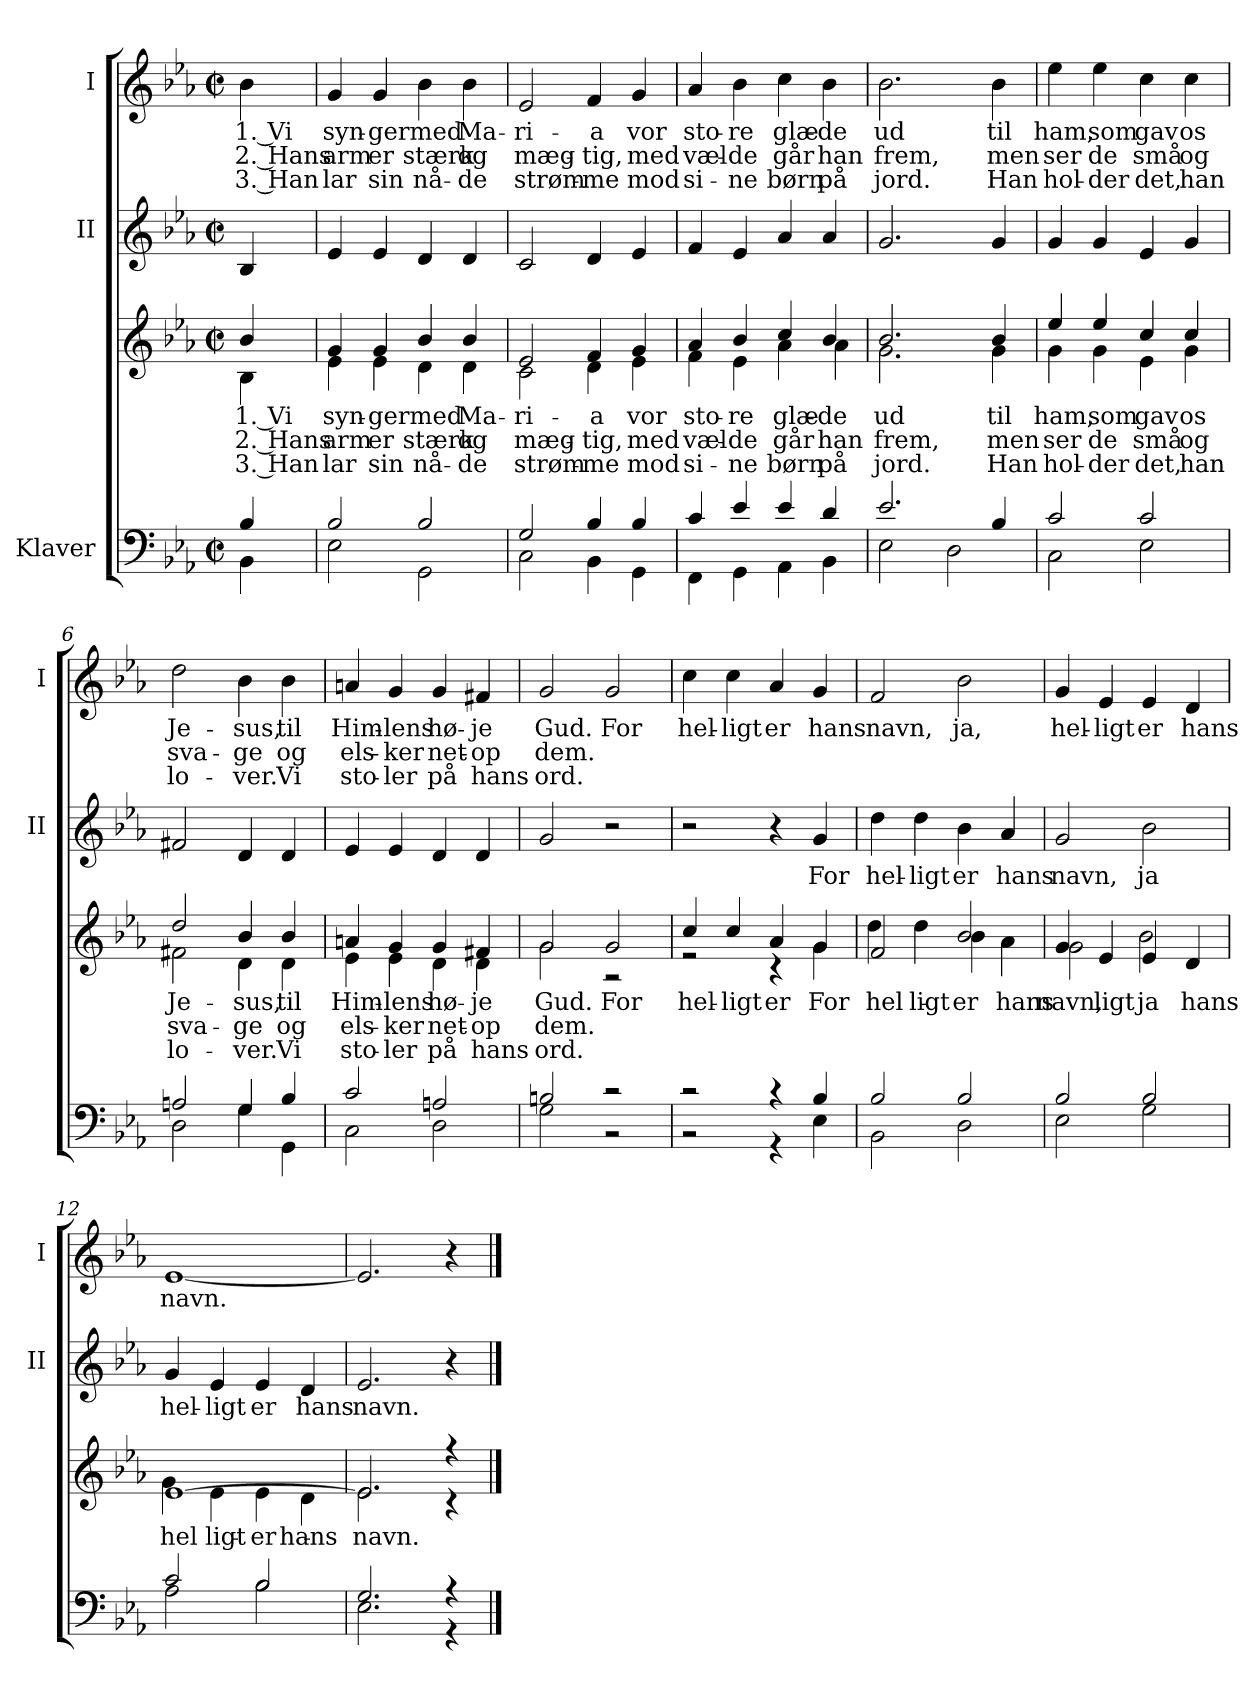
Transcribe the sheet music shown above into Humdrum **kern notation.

**kern	**kern	**text	**text	**text	**kern	**text	**kern	**text	**text	**text
*part3	*part3	*part3	*part3	*part3	*part2	*part2	*part1	*part1	*part1	*part1
*staff4	*staff3	*staff3	*staff3	*staff3	*staff2	*staff2	*staff1	*staff1	*staff1	*staff1
*I"Klaver	*	*	*	*	*I"II	*	*I"I	*	*	*
*	*	*	*	*	*I'II	*	*I'I	*	*	*
*clefF4	*clefG2	*	*	*	*clefG2	*	*clefG2	*	*	*
*k[b-e-a-]	*k[b-e-a-]	*	*	*	*k[b-e-a-]	*	*k[b-e-a-]	*	*	*
*M2/2	*M2/2	*	*	*	*M2/2	*	*M2/2	*	*	*
*met(c|)	*met(c|)	*	*	*	*met(c|)	*	*met(c|)	*	*	*
=	=	=	=	=	=	=	=	=	=	=
*^	*	*	*	*	*	*	*	*	*	*
!	!	!	!LO:LY:b	!LO:LY:b	!LO:LY:b	!	!	!	!LO:LY:b	!LO:LY:b	!LO:LY:b
*	*	*^	*	*	*	*	*	*	*	*	*
4B-/	4BB-\	4b-/	4B-\	1. Vi	2. Hans	3. Han	4B-/	.	4b-\	1. Vi	2. Hans	3. Han
=1	=1	=1	=1	=1	=1	=1	=1	=1	=1	=1	=1	=1
!	!	!	!	!LO:LY:b	!LO:LY:b	!LO:LY:b	!	!	!	!LO:LY:b	!LO:LY:b	!LO:LY:b
2B-/	2E-\	4g/	4e-\	syn-	arm	lar	4e-/	.	4g/	syn-	arm	lar
!	!	!	!	!LO:LY:b	!LO:LY:b	!LO:LY:b	!	!	!	!LO:LY:b	!LO:LY:b	!LO:LY:b
.	.	4g/	4e-\	-ger	er	sin	4e-/	.	4g/	-ger	er	sin
!	!	!	!	!LO:LY:b	!LO:LY:b	!LO:LY:b	!	!	!	!LO:LY:b	!LO:LY:b	!LO:LY:b
2B-/	2GG\	4b-/	4d\	med	stærk	nå-	4d/	.	4b-\	med	stærk	nå-
!	!	!	!	!LO:LY:b	!LO:LY:b	!LO:LY:b	!	!	!	!LO:LY:b	!LO:LY:b	!LO:LY:b
.	.	4b-/	4d\	Ma-	og	-de	4d/	.	4b-\	Ma-	og	-de
=2	=2	=2	=2	=2	=2	=2	=2	=2	=2	=2	=2	=2
!	!	!	!	!LO:LY:b	!LO:LY:b	!LO:LY:b	!	!	!	!LO:LY:b	!LO:LY:b	!LO:LY:b
2G/	2C\	2e-/	2c\	-ri-	mæg-	strøm-	2c/	.	2e-/	-ri-	mæg-	strøm-
!	!	!	!	!LO:LY:b	!LO:LY:b	!LO:LY:b	!	!	!	!LO:LY:b	!LO:LY:b	!LO:LY:b
4B-/	4BB-\	4f/	4d\	-a	-tig,	-me	4d/	.	4f/	-a	-tig,	-me
!	!	!	!	!LO:LY:b	!LO:LY:b	!LO:LY:b	!	!	!	!LO:LY:b	!LO:LY:b	!LO:LY:b
4B-/	4GG\	4g/	4e-\	vor	med	mod	4e-/	.	4g/	vor	med	mod
=3	=3	=3	=3	=3	=3	=3	=3	=3	=3	=3	=3	=3
!	!	!	!	!LO:LY:b	!LO:LY:b	!LO:LY:b	!	!	!	!LO:LY:b	!LO:LY:b	!LO:LY:b
4c/	4FF\	4a-/	4f\	sto-	væl-	si-	4f/	.	4a-/	sto-	væl-	si-
!	!	!	!	!LO:LY:b	!LO:LY:b	!LO:LY:b	!	!	!	!LO:LY:b	!LO:LY:b	!LO:LY:b
4e-/	4GG\	4b-/	4e-\	-re	-de	-ne	4e-/	.	4b-\	-re	-de	-ne
!	!	!	!	!LO:LY:b	!LO:LY:b	!LO:LY:b	!	!	!	!LO:LY:b	!LO:LY:b	!LO:LY:b
4e-/	4AA-\	4cc/	4a-\	glæ-	går	børn	4a-/	.	4cc\	glæ-	går	børn
!	!	!	!	!LO:LY:b	!LO:LY:b	!LO:LY:b	!	!	!	!LO:LY:b	!LO:LY:b	!LO:LY:b
4d/	4BB-\	4b-/	4a-\	-de	han	på	4a-/	.	4b-\	-de	han	på
!!LO:LB:g=z
=4	=4	=4	=4	=4	=4	=4	=4	=4	=4	=4	=4	=4
!	!	!	!	!LO:LY:b	!LO:LY:b	!LO:LY:b	!	!	!	!LO:LY:b	!LO:LY:b	!LO:LY:b
2.e-/	2E-\	2.b-/	2.g\	ud	frem,	jord.	2.g/	.	2.b-\	ud	frem,	jord.
.	2D\	.	.	.	.	.	.	.	.	.	.	.
!	!	!	!	!LO:LY:b	!LO:LY:b	!LO:LY:b	!	!	!	!LO:LY:b	!LO:LY:b	!LO:LY:b
4B-/	.	4b-/	4g\	til	men	Han	4g/	.	4b-\	til	men	Han
=5	=5	=5	=5	=5	=5	=5	=5	=5	=5	=5	=5	=5
!	!	!	!	!LO:LY:b	!LO:LY:b	!LO:LY:b	!	!	!	!LO:LY:b	!LO:LY:b	!LO:LY:b
2c/	2C\	4ee-/	4g\	ham,	ser	hol-	4g/	.	4ee-\	ham,	ser	hol-
!	!	!	!	!LO:LY:b	!LO:LY:b	!LO:LY:b	!	!	!	!LO:LY:b	!LO:LY:b	!LO:LY:b
.	.	4ee-/	4g\	som	de	-der	4g/	.	4ee-\	som	de	-der
!	!	!	!	!LO:LY:b	!LO:LY:b	!LO:LY:b	!	!	!	!LO:LY:b	!LO:LY:b	!LO:LY:b
2c/	2E-\	4cc/	4e-\	gav	små	det,	4e-/	.	4cc\	gav	små	det,
!	!	!	!	!LO:LY:b	!LO:LY:b	!LO:LY:b	!	!	!	!LO:LY:b	!LO:LY:b	!LO:LY:b
.	.	4cc/	4g\	os	og	han	4g/	.	4cc\	os	og	han
=6	=6	=6	=6	=6	=6	=6	=6	=6	=6	=6	=6	=6
!	!	!	!	!LO:LY:b	!LO:LY:b	!LO:LY:b	!	!	!	!LO:LY:b	!LO:LY:b	!LO:LY:b
2An/	2D\	2dd/	2f#X\	Je-	sva-	lo-	2f#X/	.	2dd\	Je-	sva-	lo-
!	!	!	!	!LO:LY:b	!LO:LY:b	!LO:LY:b	!	!	!	!LO:LY:b	!LO:LY:b	!LO:LY:b
4G/	4G\	4b-/	4d\	-sus,	-ge	-ver.	4d/	.	4b-\	-sus,	-ge	-ver.
!	!	!	!	!LO:LY:b	!LO:LY:b	!LO:LY:b	!	!	!	!LO:LY:b	!LO:LY:b	!LO:LY:b
4B-/	4GG\	4b-/	4d\	til	og	Vi	4d/	.	4b-\	til	og	Vi
=7	=7	=7	=7	=7	=7	=7	=7	=7	=7	=7	=7	=7
!	!	!	!	!LO:LY:b	!LO:LY:b	!LO:LY:b	!	!	!	!LO:LY:b	!LO:LY:b	!LO:LY:b
2c/	2C\	4an/	4e-\	Him-	els-	sto-	4e-/	.	4an/	Him-	els-	sto-
!	!	!	!	!LO:LY:b	!LO:LY:b	!LO:LY:b	!	!	!	!LO:LY:b	!LO:LY:b	!LO:LY:b
.	.	4g/	4e-\	-lens	-ker	-ler	4e-/	.	4g/	-lens	-ker	-ler
!	!	!	!	!LO:LY:b	!LO:LY:b	!LO:LY:b	!	!	!	!LO:LY:b	!LO:LY:b	!LO:LY:b
2An/	2D\	4g/	4d\	hø-	net-	på	4d/	.	4g/	hø-	net-	på
!	!	!	!	!LO:LY:b	!LO:LY:b	!LO:LY:b	!	!	!	!LO:LY:b	!LO:LY:b	!LO:LY:b
.	.	4f#X/	4d\	-je	-op	hans	4d/	.	4f#X/	-je	-op	hans
=8	=8	=8	=8	=8	=8	=8	=8	=8	=8	=8	=8	=8
!	!	!	!	!LO:LY:b	!LO:LY:b	!LO:LY:b	!	!	!	!LO:LY:b	!LO:LY:b	!LO:LY:b
2Bn/	2G\	2g/	2g\	Gud.	dem.	ord.	2g/	.	2g/	Gud.	dem.	ord.
2r	2r	2g/	2r	For	.	.	2r	.	2g/	For	.	.
!!LO:PB:g=z
=9	=9	=9	=9	=9	=9	=9	=9	=9	=9	=9	=9	=9
!	!	!	!	!LO:LY:a	!	!	!	!	!	!	!	!
2r	2r	4cc/	2r	hel-	.	.	2r	.	4cc\	hel-	.	.
!	!	!	!	!LO:LY:a	!	!	!	!	!	!	!	!
.	.	4cc/	.	-ligt	.	.	.	.	4cc\	-ligt	.	.
!	!	!	!	!LO:LY:a	!	!	!	!	!	!	!	!
4r	4r	4a-/	4r	er	.	.	4r	.	4a-/	er	.	.
!	!	!	!	!LO:LY:a	!	!	!	!	!	!	!	!
!	!	!	!	!LO:LY:b	!	!	!	!LO:LY:b	!	!	!	!
4B-/	4E-\	4g/	4g\	For	.	.	4g/	For	4g/	hans	.	.
=10	=10	=10	=10	=10	=10	=10	=10	=10	=10	=10	=10	=10
!	!	!	!	!LO:LY:a	!	!	!	!	!	!	!	!
!	!	!	!	!LO:LY:b	!	!	!	!LO:LY:b	!	!	!	!
2B-/	2BB-\	2f/	4dd\	hel-	.	.	4dd\	hel-	2f/	navn,	.	.
!	!	!	!	!LO:LY:b	!	!	!	!LO:LY:b	!	!	!	!
.	.	.	4dd\	-ligt	.	.	4dd\	-ligt	.	.	.	.
!	!	!	!	!LO:LY:a	!	!	!	!	!	!	!	!
!	!	!	!	!LO:LY:b	!	!	!	!LO:LY:b	!	!	!	!
2B-/	2D\	2b-/	4b-\	er	.	.	4b-\	er	2b-\	ja,	.	.
!	!	!	!	!LO:LY:b	!	!	!	!LO:LY:b	!	!	!	!
.	.	.	4a-\	hans	.	.	4a-/	hans	.	.	.	.
=11	=11	=11	=11	=11	=11	=11	=11	=11	=11	=11	=11	=11
!	!	!	!	!LO:LY:a	!	!	!	!	!	!	!	!
!	!	!	!	!LO:LY:b	!	!	!	!LO:LY:b	!	!	!	!
2B-/	2E-\	4g/	2g\	navn,	.	.	2g/	navn,	4g/	hel-	.	.
!	!	!	!	!LO:LY:a	!	!	!	!	!	!	!	!
.	.	4e-/	.	-ligt	.	.	.	.	4e-/	-ligt	.	.
!	!	!	!	!LO:LY:a	!	!	!	!	!	!	!	!
!	!	!	!	!LO:LY:b	!	!	!	!LO:LY:b	!	!	!	!
2B-/	2G\	4e-/	2b-\	ja	.	.	2b-\	ja	4e-/	er	.	.
!	!	!	!	!LO:LY:a	!	!	!	!	!	!	!	!
.	.	4d/	.	hans	.	.	.	.	4d/	hans	.	.
=12	=12	=12	=12	=12	=12	=12	=12	=12	=12	=12	=12	=12
!	!	!	!	!LO:LY:a	!	!	!	!	!	!	!	!
!	!	!	!	!LO:LY:b	!	!	!	!LO:LY:b	!	!	!	!
2c/	2A-\	[1e-	4g\	hel-	.	.	4g/	hel-	[1e-	navn.	.	.
!	!	!	!	!LO:LY:b	!	!	!	!LO:LY:b	!	!	!	!
.	.	.	4e-\	-ligt	.	.	4e-/	-ligt	.	.	.	.
!	!	!	!	!LO:LY:b	!	!	!	!LO:LY:b	!	!	!	!
2B-/	2B-\	.	4e-\	er	.	.	4e-/	er	.	.	.	.
!	!	!	!	!LO:LY:b	!	!	!	!LO:LY:b	!	!	!	!
.	.	.	4d\	hans	.	.	4d/	hans	.	.	.	.
!!LO:LB:g=z
=13	=13	=13	=13	=13	=13	=13	=13	=13	=13	=13	=13	=13
!	!	!	!	!LO:LY:b	!	!	!	!LO:LY:b	!	!	!	!
2.G/	2.E-\	2.e-/]	2.e-\	navn.	.	.	2.e-/	navn.	2.e-/]	.	.	.
4r	4r	4r	4r	.	.	.	4r	.	4r	.	.	.
*v	*v	*	*	*	*	*	*	*	*	*	*	*
*	*v	*v	*	*	*	*	*	*	*	*	*
==	==	==	==	==	==	==	==	==	==	==
*-	*-	*-	*-	*-	*-	*-	*-	*-	*-	*-
